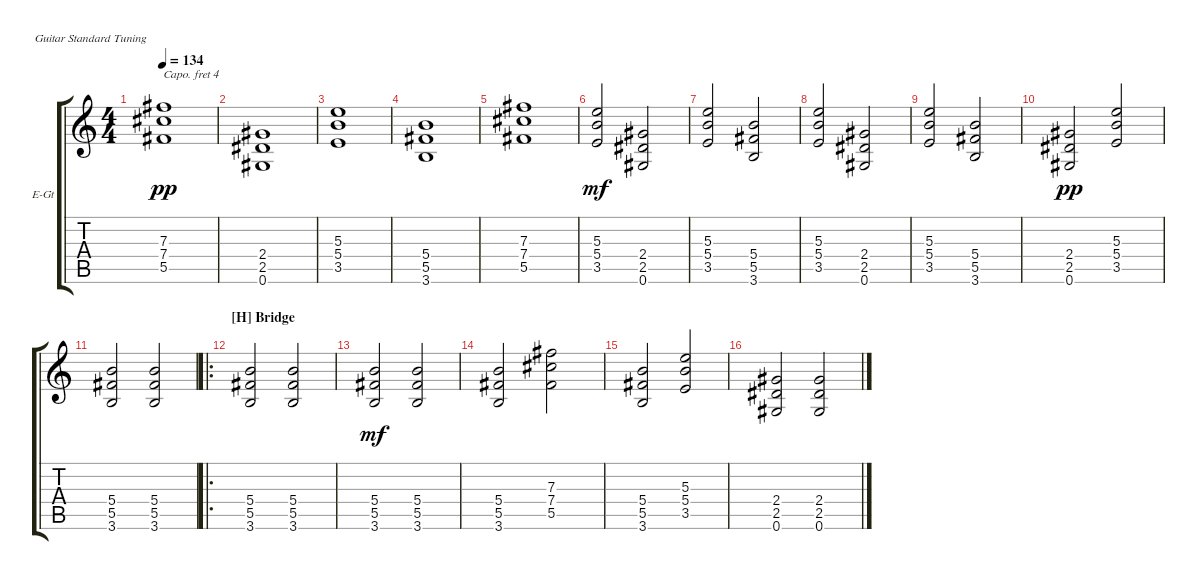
\defaultSystemsLayout 4
\bracketExtendMode groupsimilarinstruments
\firstSystemTrackNameOrientation horizontal
\otherSystemsTrackNameOrientation horizontal
\track ("Electric Guitar" "E-Gt") {instrument distortionguitar}
\staff {score tabs}
\capo 4
\tuning (E4 B3 G3 D3 A2 E2)
\ts (4 4)
\tempo 134
\clef g2
\ks c
(5.5 7.4 7.3).1{dy pp} |
(0.6 2.5 2.4).1 |
(3.5 5.4 5.3).1 |
(3.6 5.5 5.4).1 |
(5.5 7.4 7.3).1 |
(3.5 5.4 5.3).2{dy mf} (0.6 2.5 2.4).2 |
(3.5 5.4 5.3).2 (3.6 5.5 5.4).2 |
(3.5 5.4 5.3).2 (0.6 2.5 2.4).2 |
(3.5 5.4 5.3).2 (3.6 5.5 5.4).2 |
(0.6 2.5 2.4).2{dy pp} (3.5 5.4 5.3).2 |
(3.6 5.5 5.4).2 (5.4 5.5 3.6).2 |
\ro
\section ("H" "Bridge")
(3.6 5.5 5.4).2 (5.4 5.5 3.6).2 |
(3.6 5.5 5.4).2{dy mf} (5.4 5.5 3.6).2 |
(3.6 5.5 5.4).2 (5.5 7.4 7.3).2 |
(3.6 5.5 5.4).2 (3.5 5.4 5.3).2 |
(0.6 2.5 2.4).2 (2.4 2.5 0.6).2
